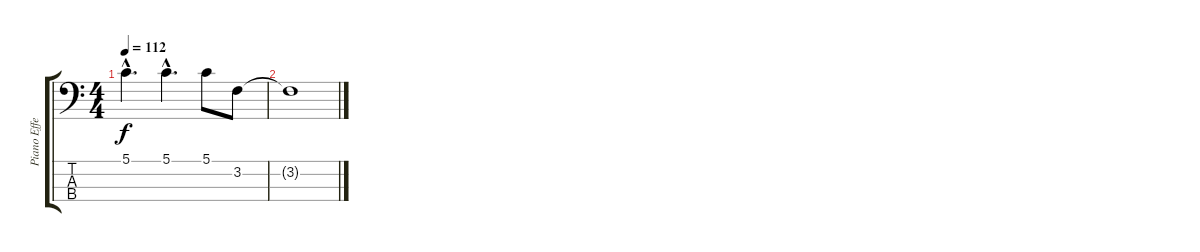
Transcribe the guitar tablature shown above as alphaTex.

\track ("Piano Effect" "Piano Effe") {instrument synthbass2}
\staff {score tabs}
\tuning (G2 D2 A1 E1) {hide}
\ts (4 4)
\tempo 112
\clef f4
\ks c
5.1{hac}.4{d dy f} 5.1{hac}.4{d} 5.1.8 3.2.8 |
3.2{t}.1
